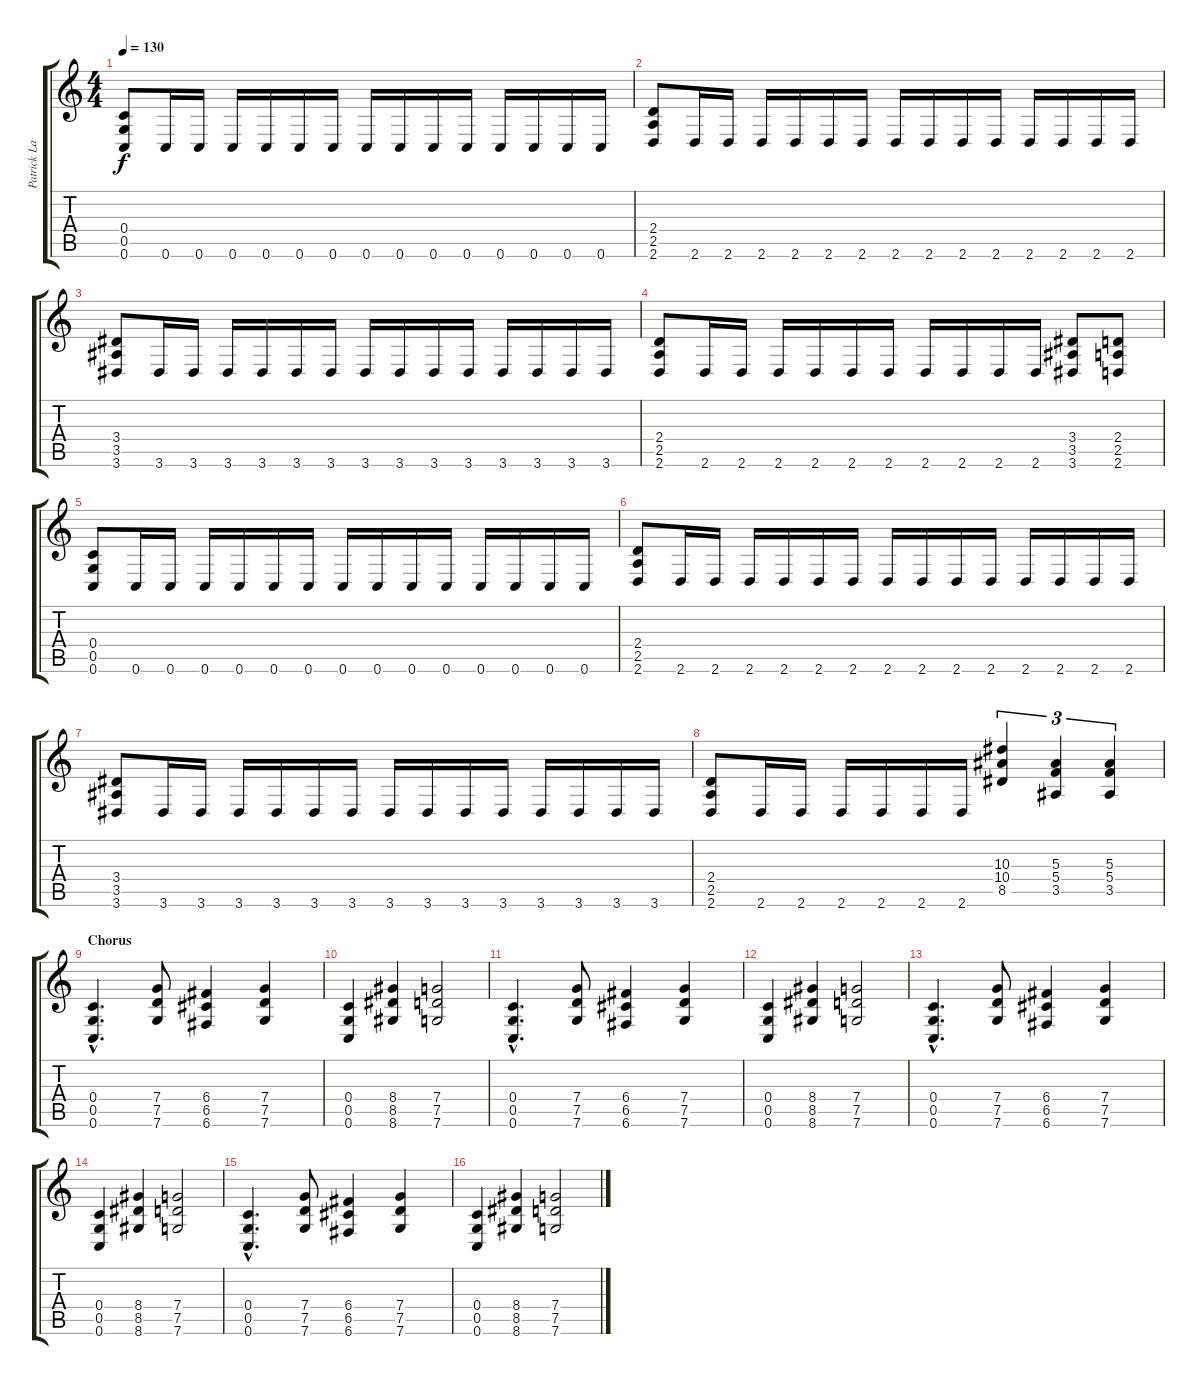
\track ("Patrick Lachman" "Patrick La") {instrument distortionguitar}
\staff {score tabs}
\tuning (D4 A3 F3 C3 G2 C2) {hide}
\ts (4 4)
\tempo 130
\clef g2
\ks c
(0.4 0.5 0.6).8{dy f} 0.6.16 0.6.16 0.6.16 0.6.16 0.6.16 0.6.16 0.6.16 0.6.16 0.6.16 0.6.16 0.6.16 0.6.16 0.6.16 0.6.16 |
(2.4 2.5 2.6).8 2.6.16 2.6.16 2.6.16 2.6.16 2.6.16 2.6.16 2.6.16 2.6.16 2.6.16 2.6.16 2.6.16 2.6.16 2.6.16 2.6.16 |
(3.4 3.5 3.6).8 3.6.16 3.6.16 3.6.16 3.6.16 3.6.16 3.6.16 3.6.16 3.6.16 3.6.16 3.6.16 3.6.16 3.6.16 3.6.16 3.6.16 |
(2.4 2.5 2.6).8 2.6.16 2.6.16 2.6.16 2.6.16 2.6.16 2.6.16 2.6.16 2.6.16 2.6.16 2.6.16 (3.4 3.5 3.6).8 (2.4 2.5 2.6).8 |
(0.4 0.5 0.6).8 0.6.16 0.6.16 0.6.16 0.6.16 0.6.16 0.6.16 0.6.16 0.6.16 0.6.16 0.6.16 0.6.16 0.6.16 0.6.16 0.6.16 |
(2.4 2.5 2.6).8 2.6.16 2.6.16 2.6.16 2.6.16 2.6.16 2.6.16 2.6.16 2.6.16 2.6.16 2.6.16 2.6.16 2.6.16 2.6.16 2.6.16 |
(3.4 3.5 3.6).8 3.6.16 3.6.16 3.6.16 3.6.16 3.6.16 3.6.16 3.6.16 3.6.16 3.6.16 3.6.16 3.6.16 3.6.16 3.6.16 3.6.16 |
(2.4 2.5 2.6).8 2.6.16 2.6.16 2.6.16 2.6.16 2.6.16 2.6.16 (10.3 10.4 8.5).4{tu (3 2)} (5.3 5.4 3.5).4{tu (3 2)} (5.3 5.4 3.5).4{tu (3 2)} |
\section ("" "Chorus")
(0.4{hac} 0.5{hac} 0.6{hac}).4{d} (7.4 7.5 7.6).8 (6.4 6.5 6.6).4 (7.4 7.5 7.6).4 |
(0.4 0.5 0.6).4 (8.4 8.5 8.6).4 (7.4 7.5 7.6).2 |
(0.4{hac} 0.5{hac} 0.6{hac}).4{d} (7.4 7.5 7.6).8 (6.4 6.5 6.6).4 (7.4 7.5 7.6).4 |
(0.4 0.5 0.6).4 (8.4 8.5 8.6).4 (7.4 7.5 7.6).2 |
(0.4{hac} 0.5{hac} 0.6{hac}).4{d} (7.4 7.5 7.6).8 (6.4 6.5 6.6).4 (7.4 7.5 7.6).4 |
(0.4 0.5 0.6).4 (8.4 8.5 8.6).4 (7.4 7.5 7.6).2 |
(0.4{hac} 0.5{hac} 0.6{hac}).4{d} (7.4 7.5 7.6).8 (6.4 6.5 6.6).4 (7.4 7.5 7.6).4 |
(0.4 0.5 0.6).4 (8.4 8.5 8.6).4 (7.4 7.5 7.6).2
